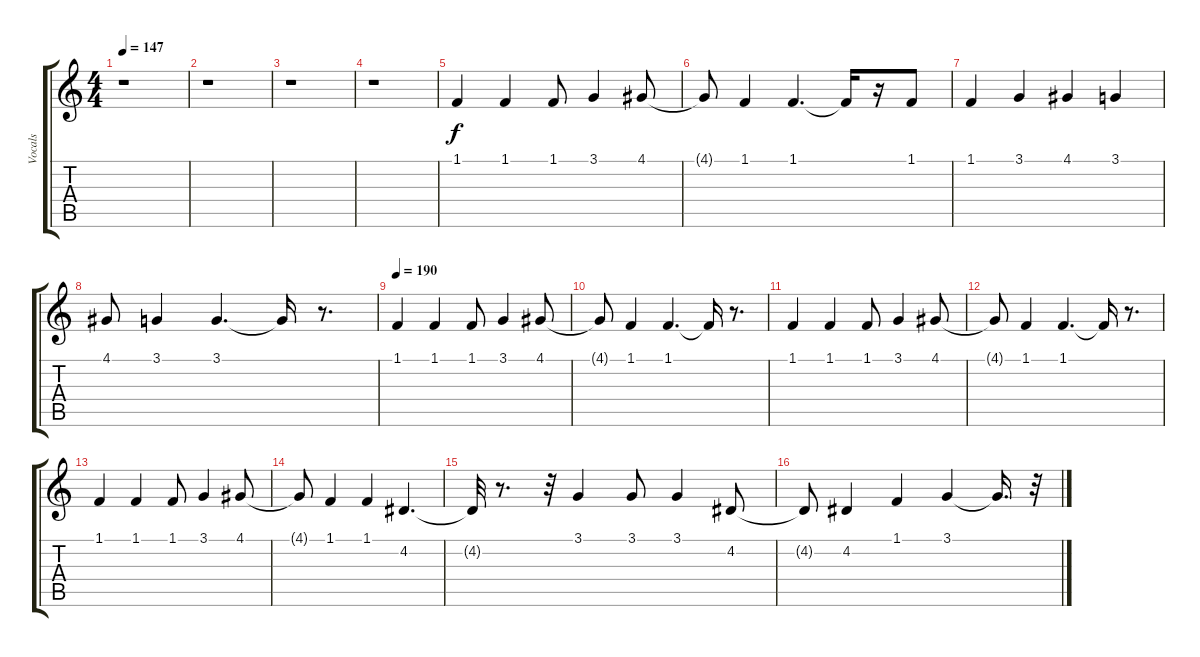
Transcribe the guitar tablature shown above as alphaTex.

\track ("Vocals" "Vocals") {instrument bassoon}
\staff {score tabs}
\tuning (E4 B3 G3 D3 A2 E2) {hide}
\ts (4 4)
\tempo 147
\clef g2
\ks c
r.1{dy f} |
r.1 |
r.1 |
r.1 |
1.1.4 1.1.4 1.1.8 3.1.4 4.1.8 |
4.1{t}.8 1.1.4 1.1.4{d} 1.1{t}.16 r.16 1.1.8 |
1.1.4 3.1.4 4.1.4 3.1.4 |
4.1.8 3.1.4 3.1.4{d} 3.1{t}.16 r.8{d} |
\tempo 190
1.1.4 1.1.4 1.1.8 3.1.4 4.1.8 |
4.1{t}.8 1.1.4 1.1.4{d} 1.1{t}.16 r.8{d} |
1.1.4 1.1.4 1.1.8 3.1.4 4.1.8 |
4.1{t}.8 1.1.4 1.1.4{d} 1.1{t}.16 r.8{d} |
1.1.4 1.1.4 1.1.8 3.1.4 4.1.8 |
4.1{t}.8 1.1.4 1.1.4 4.2.4{d} |
4.2{t}.32 r.8{d} r.32 3.1.4 3.1.8 3.1.4 4.2.8 |
4.2{t}.8 4.2.4 1.1.4 3.1.4 3.1{t}.16{d} r.32
